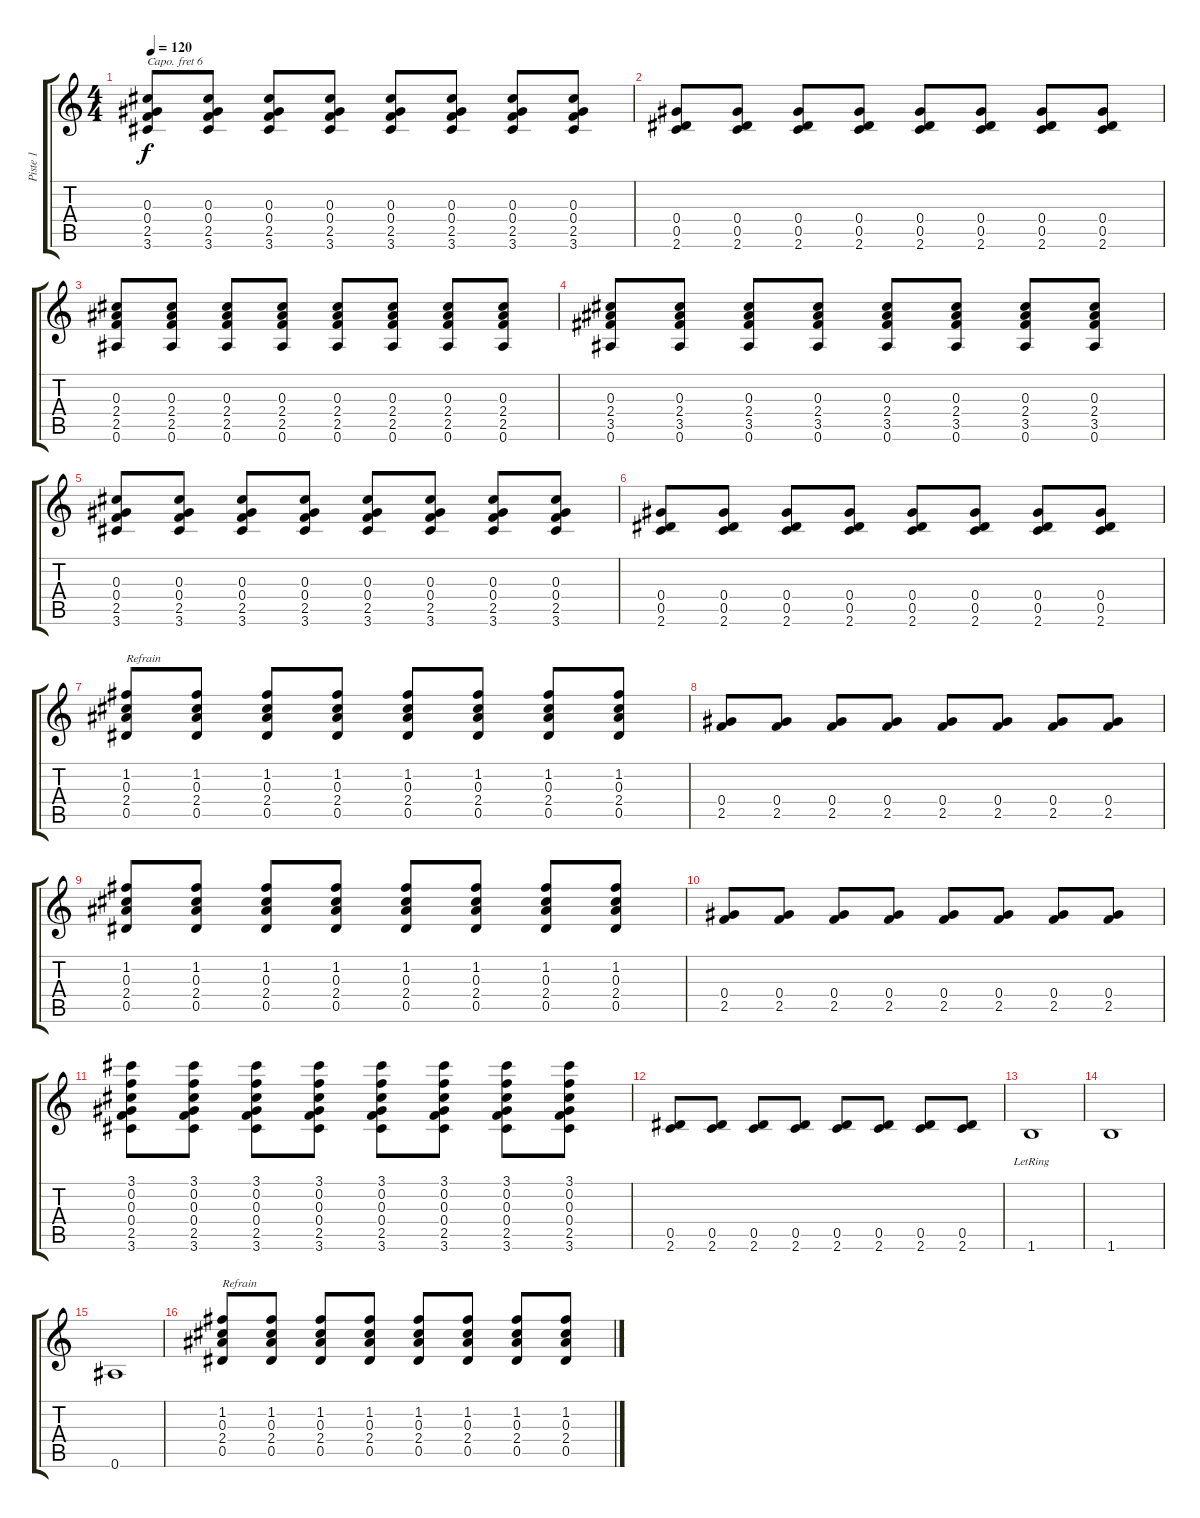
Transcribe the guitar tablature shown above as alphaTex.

\track ("Piste 1" "Piste 1") {instrument acousticguitarnylon}
\staff {score tabs}
\capo 6
\tuning (E4 B3 G3 D3 A2 E2) {hide}
\ts (4 4)
\tempo 120
\clef g2
\ks c
(0.3 0.4 2.5 3.6).8{dy f} (0.3 0.4 2.5 3.6).8 (0.3 0.4 2.5 3.6).8 (0.3 0.4 2.5 3.6).8 (0.3 0.4 2.5 3.6).8 (0.3 0.4 2.5 3.6).8 (0.3 0.4 2.5 3.6).8 (0.3 0.4 2.5 3.6).8 |
(0.4 0.5 2.6).8 (0.4 0.5 2.6).8 (0.4 0.5 2.6).8 (0.4 0.5 2.6).8 (0.4 0.5 2.6).8 (0.4 0.5 2.6).8 (0.4 0.5 2.6).8 (0.4 0.5 2.6).8 |
(0.3 2.4 2.5 0.6).8 (0.3 2.4 2.5 0.6).8 (0.3 2.4 2.5 0.6).8 (0.3 2.4 2.5 0.6).8 (0.3 2.4 2.5 0.6).8 (0.3 2.4 2.5 0.6).8 (0.3 2.4 2.5 0.6).8 (0.3 2.4 2.5 0.6).8 |
(0.3 2.4 3.5 0.6).8 (0.3 2.4 3.5 0.6).8 (0.3 2.4 3.5 0.6).8 (0.3 2.4 3.5 0.6).8 (0.3 2.4 3.5 0.6).8 (0.3 2.4 3.5 0.6).8 (0.3 2.4 3.5 0.6).8 (0.3 2.4 3.5 0.6).8 |
(0.3 0.4 2.5 3.6).8 (0.3 0.4 2.5 3.6).8 (0.3 0.4 2.5 3.6).8 (0.3 0.4 2.5 3.6).8 (0.3 0.4 2.5 3.6).8 (0.3 0.4 2.5 3.6).8 (0.3 0.4 2.5 3.6).8 (0.3 0.4 2.5 3.6).8 |
(0.4 0.5 2.6).8 (0.4 0.5 2.6).8 (0.4 0.5 2.6).8 (0.4 0.5 2.6).8 (0.4 0.5 2.6).8 (0.4 0.5 2.6).8 (0.4 0.5 2.6).8 (0.4 0.5 2.6).8 |
(1.2 0.3 2.4 0.5).8{txt "Refrain"} (1.2 0.3 2.4 0.5).8 (1.2 0.3 2.4 0.5).8 (1.2 0.3 2.4 0.5).8 (1.2 0.3 2.4 0.5).8 (1.2 0.3 2.4 0.5).8 (1.2 0.3 2.4 0.5).8 (1.2 0.3 2.4 0.5).8 |
(0.4 2.5).8 (0.4 2.5).8 (0.4 2.5).8 (0.4 2.5).8 (0.4 2.5).8 (0.4 2.5).8 (0.4 2.5).8 (0.4 2.5).8 |
(1.2 0.3 2.4 0.5).8 (1.2 0.3 2.4 0.5).8 (1.2 0.3 2.4 0.5).8 (1.2 0.3 2.4 0.5).8 (1.2 0.3 2.4 0.5).8 (1.2 0.3 2.4 0.5).8 (1.2 0.3 2.4 0.5).8 (1.2 0.3 2.4 0.5).8 |
(0.4 2.5).8 (0.4 2.5).8 (0.4 2.5).8 (0.4 2.5).8 (0.4 2.5).8 (0.4 2.5).8 (0.4 2.5).8 (0.4 2.5).8 |
(3.1 0.2 0.3 0.4 2.5 3.6).8 (3.1 0.2 0.3 0.4 2.5 3.6).8 (3.1 0.2 0.3 0.4 2.5 3.6).8 (3.1 0.2 0.3 0.4 2.5 3.6).8 (3.1 0.2 0.3 0.4 2.5 3.6).8 (3.1 0.2 0.3 0.4 2.5 3.6).8 (3.1 0.2 0.3 0.4 2.5 3.6).8 (3.1 0.2 0.3 0.4 2.5 3.6).8 |
(0.5 2.6).8 (0.5 2.6).8 (0.5 2.6).8 (0.5 2.6).8 (0.5 2.6).8 (0.5 2.6).8 (0.5 2.6).8 (0.5 2.6).8 |
1.6{lr}.1 |
1.6.1 |
0.6.1 |
(1.2 0.3 2.4 0.5).8{txt "Refrain"} (1.2 0.3 2.4 0.5).8 (1.2 0.3 2.4 0.5).8 (1.2 0.3 2.4 0.5).8 (1.2 0.3 2.4 0.5).8 (1.2 0.3 2.4 0.5).8 (1.2 0.3 2.4 0.5).8 (1.2 0.3 2.4 0.5).8
